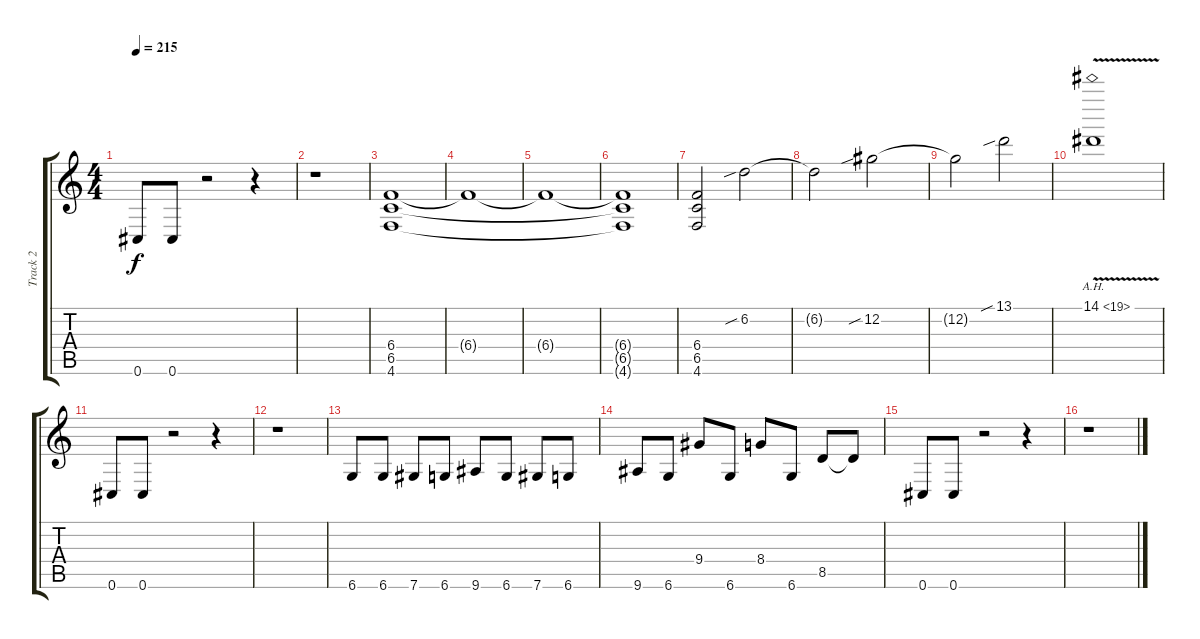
\track ("Track 2" "Track 2") {instrument distortionguitar}
\staff {score tabs}
\tuning (Db4 Ab3 E3 B2 Gb2 Db2) {hide}
\ts (4 4)
\tempo 215
\clef g2
\ks c
0.6.8{dy f} 0.6.8 r.2 r.4 |
r.1 |
(6.4 6.5 4.6).1 |
6.4{t}.1 |
6.4{t}.1 |
(6.4{t} 6.5{t} 4.6{t}).1 |
(6.4 6.5 4.6).2 6.2{sib}.2 |
6.2{t}.2 12.2{sib}.2 |
12.2{t}.2 13.1{sib}.2 |
14.1{ah 5 v}.1 |
0.6.8 0.6.8 r.2 r.4 |
r.1 |
6.6.8 6.6.8 7.6.8 6.6.8 9.6.8 6.6.8 7.6.8 6.6.8 |
9.6.8 6.6.8 9.4.8 6.6.8 8.4.8 6.6.8 8.5.8 8.5{t}.8 |
0.6.8 0.6.8 r.2 r.4 |
r.1
